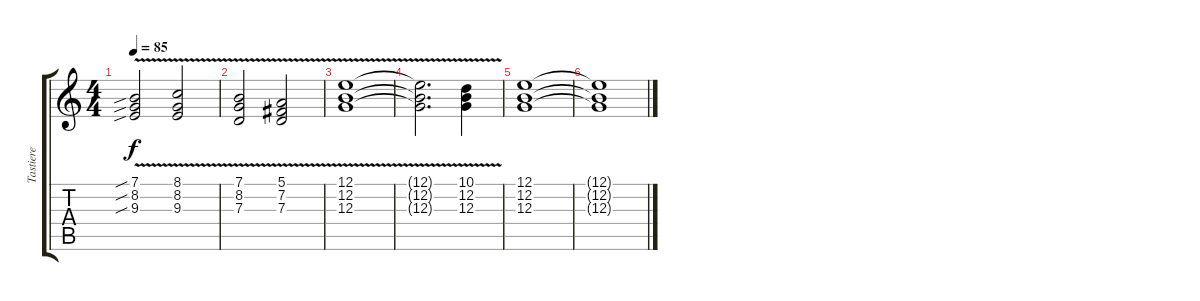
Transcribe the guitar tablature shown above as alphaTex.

\track ("Tastiere" "Tastiere") {instrument rockorgan}
\staff {score tabs}
\tuning (E4 B3 G3 D3 A2 E2) {hide}
\ts (4 4)
\tempo 85
\clef g2
\ks c
(7.1{sib} 8.2{sib} 9.3{v sib}).2{dy f volume 10} (8.1 8.2 9.3{v}).2 |
(7.1 8.2 7.3{v}).2 (5.1 7.2 7.3{v}).2 |
(12.1 12.2 12.3{v}).1{volume 16} |
(12.1{t} 12.2{t} 12.3{t}).2{d} (10.1{v} 12.2 12.3).4 |
(12.1 12.2 12.3).1 |
(12.1{t} 12.2{t} 12.3{t}).1{volume 0}
